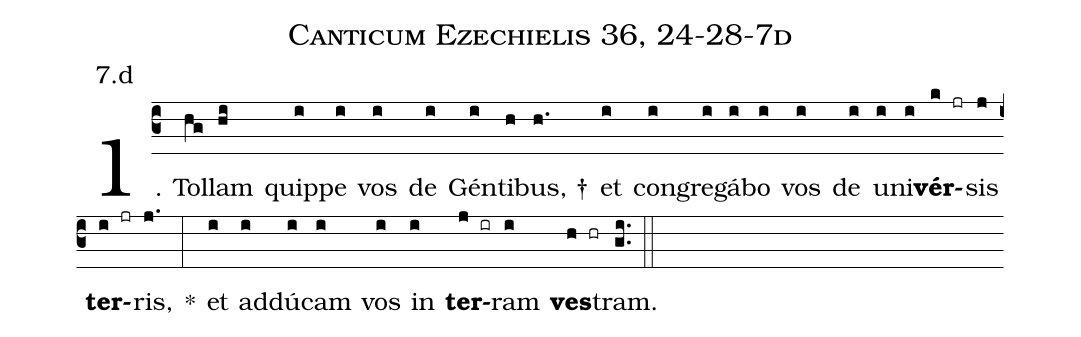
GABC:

name: Canticum Ezechielis 36, 24-28-7d;
annotation: 7.d;
%%
(c3)1. Tol(hg)lam(hi) quip(i)pe(i) vos(i) de(i) Gén(i)ti(h)bus, †(h.) et(i) con(i)gre(i)gá(i)bo(i) vos(i) de(i) u(i)ni(i)<b>vér</b>(k jr)sis(j) <b>ter</b>(i jr)ris,(j.) *(:) et(i) ad(i)dú(i)cam(i) vos(i) in(i) <b>ter</b>(j ir)ram(i) <b>ves</b>(h hr)tram.(gi..) (::)
